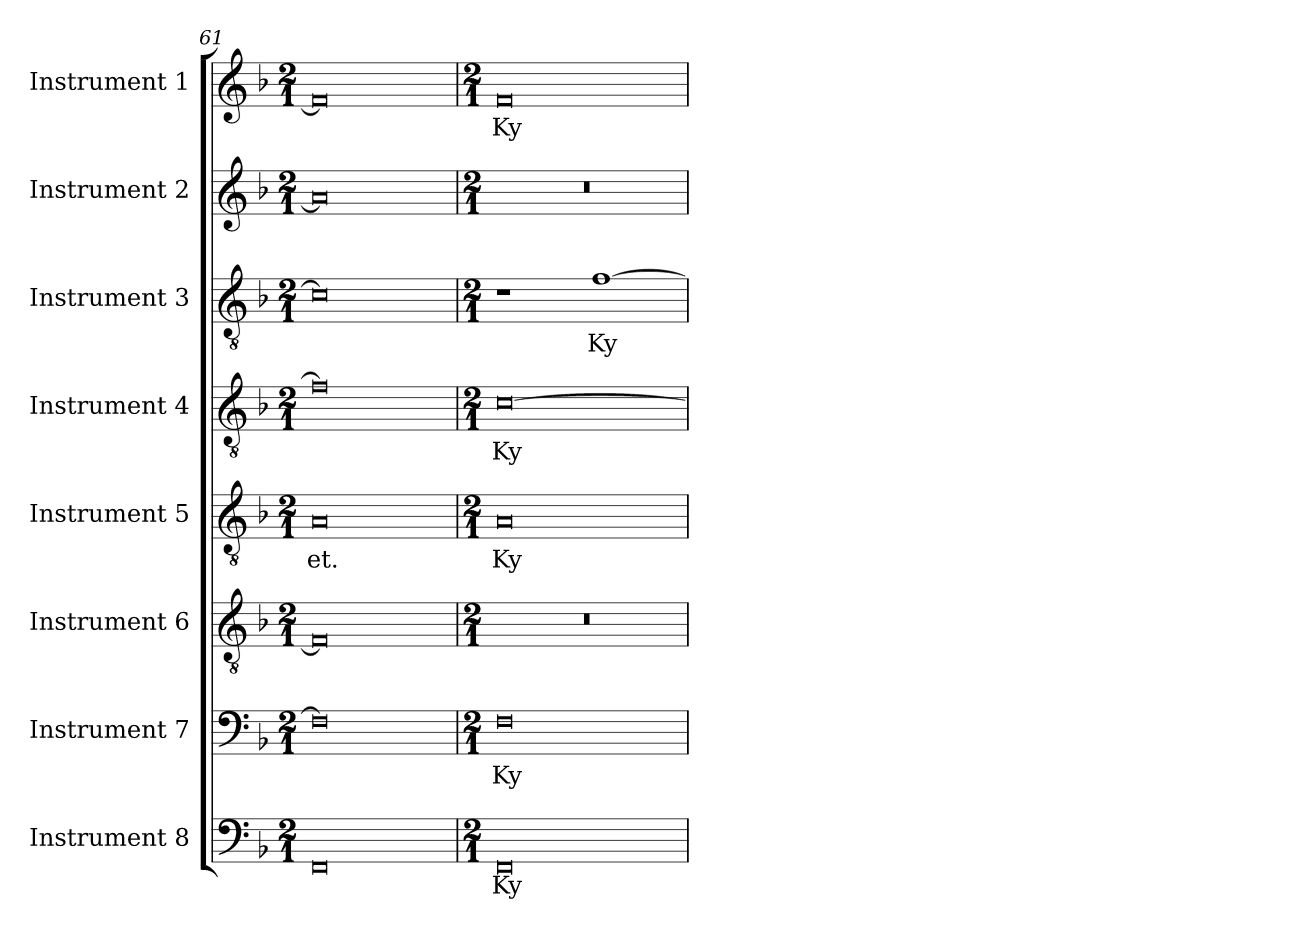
**kern	**text	**kern	**text	**kern	**text	**kern	**text	**kern	**text	**kern	**text	**kern	**text	**kern	**text
*part8	*part8	*part7	*part7	*part6	*part6	*part5	*part5	*part4	*part4	*part3	*part3	*part2	*part2	*part1	*part1
*staff8	*staff8	*staff7	*staff7	*staff6	*staff6	*staff5	*staff5	*staff4	*staff4	*staff3	*staff3	*staff2	*staff2	*staff1	*staff1
*I"Instrument 8	*	*I"Instrument 7	*	*I"Instrument 6	*	*I"Instrument 5	*	*I"Instrument 4	*	*I"Instrument 3	*	*I"Instrument 2	*	*I"Instrument 1	*
*clefF4	*	*clefF4	*	*clefGv2	*	*clefGv2	*	*clefGv2	*	*clefGv2	*	*clefG2	*	*clefG2	*
*k[b-]	*	*k[b-]	*	*k[b-]	*	*k[b-]	*	*k[b-]	*	*k[b-]	*	*k[b-]	*	*k[b-]	*
*F:	*	*F:	*	*F:	*	*F:	*	*F:	*	*F:	*	*F:	*	*F:	*
*M2/1	*	*M2/1	*	*M2/1	*	*M2/1	*	*M2/1	*	*M2/1	*	*M2/1	*	*M2/1	*
=61	=61	=61	=61	=61	=61	=61	=61	=61	=61	=61	=61	=61	=61	=61	=61
!	!LO:LY:b:cj	!	!LO:LY:b:cj	!	!LO:LY:b:cj	!	!LO:LY:b:cj	!	!LO:LY:b:cj	!	!LO:LY:b:cj	!	!LO:LY:b:cj	!	!LO:LY:b:cj
0FF	.	0F]	.	0F]	.	0A	-et.	0f]	--	0c]	--	0a]	--	0f]	--
!!LO:PB:g=z
=62!	=62!	=62!	=62!	=62!	=62!	=62!	=62!	=62!	=62!	=62!	=62!	=62!	=62!	=62!	=62!
*M2/1	*	*M2/1	*	*M2/1	*	*M2/1	*	*M2/1	*	*M2/1	*	*M2/1	*	*M2/1	*
!	!LO:LY:b:cj	!	!LO:LY:b:cj	!	!	!	!LO:LY:b:cj	!	!LO:LY:b:cj	!	!	!	!	!	!LO:LY:b:cj
0FF	Ky-	0F	Ky-	0r	.	0A	Ky	[>0c	-Ky	1r	.	0r	.	0f	-Ky-
!	!	!	!	!	!	!	!	!	!	!	!LO:LY:b:cj	!	!	!	!
.	.	.	.	.	.	.	.	.	.	[>1f	-Ky-	.	.	.	.
=	=	=	=	=	=	=	=	=	=	=	=	=	=	=	=
*-	*-	*-	*-	*-	*-	*-	*-	*-	*-	*-	*-	*-	*-	*-	*-
